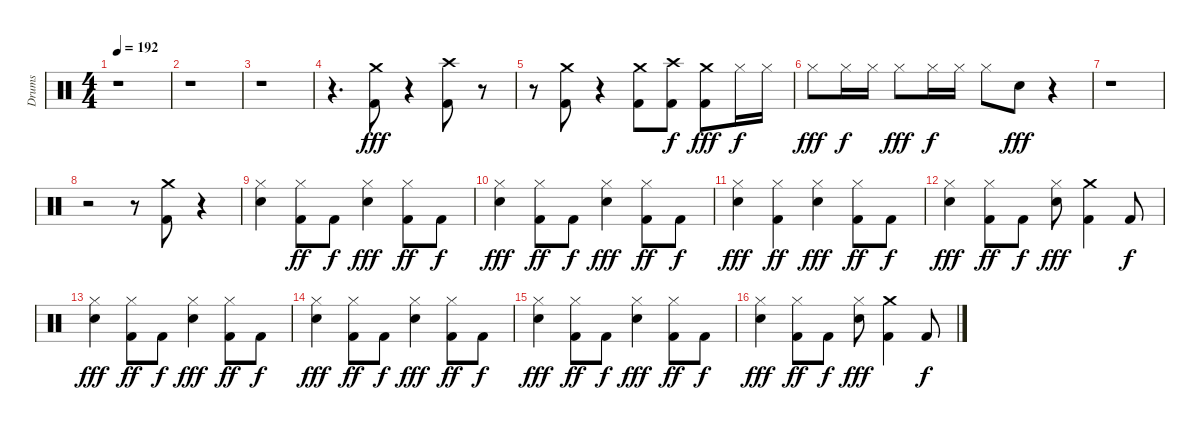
\track ("Drums" "Drums") {instrument percussion}
\staff {score}
\articulation defaults
\ts (4 4)
\tempo 192
\clef neutral
\ks c
r.1{dy fff} |
r.1 |
r.1 |
r.4{d} ("Kick (hit) 2" "Crash medium (hit)").8 r.4 ("Kick (hit) 2" "Crash high (hit)").8 r.8 |
r.8 ("Kick (hit) 2" "Crash medium (hit)").8 r.4 ("Kick (hit) 2" "Crash medium (hit)").8 ("Kick (hit) 2" "Crash high (hit)").8{dy f} ("Kick (hit) 2" "Crash medium (hit)").8{dy fff} "Hi-Hat (closed)".16{dy f} "Hi-Hat (closed)".16 |
"Hi-Hat (closed)".8{dy fff} "Hi-Hat (closed)".16{dy f} "Hi-Hat (closed)".16 "Hi-Hat (closed)".8{dy fff} "Hi-Hat (closed)".16{dy f} "Hi-Hat (closed)".16 "Hi-Hat (closed)".8 "Snare (hit) 2".8{dy fff} r.4 |
r.1 |
r.2 r.8 ("Kick (hit) 2" "Crash medium (hit)").8 r.4 |
("Snare (hit) 2" "Hi-Hat (closed)").4 ("Kick (hit) 2" "Hi-Hat (closed)").8{dy ff} "Kick (hit) 2".8{dy f} ("Snare (hit) 2" "Hi-Hat (closed)").4{dy fff} ("Kick (hit) 2" "Hi-Hat (closed)").8{dy ff} "Kick (hit) 2".8{dy f} |
("Snare (hit) 2" "Hi-Hat (closed)").4{dy fff} ("Kick (hit) 2" "Hi-Hat (closed)").8{dy ff} "Kick (hit) 2".8{dy f} ("Snare (hit) 2" "Hi-Hat (closed)").4{dy fff} ("Kick (hit) 2" "Hi-Hat (closed)").8{dy ff} "Kick (hit) 2".8{dy f} |
("Snare (hit) 2" "Hi-Hat (closed)").4{dy fff} ("Kick (hit) 2" "Hi-Hat (closed)").4{dy ff} ("Snare (hit) 2" "Hi-Hat (closed)").4{dy fff} ("Kick (hit) 2" "Hi-Hat (closed)").8{dy ff} "Kick (hit) 2".8{dy f} |
("Snare (hit) 2" "Hi-Hat (closed)").4{dy fff} ("Kick (hit) 2" "Hi-Hat (closed)").8{dy ff} "Kick (hit) 2".8{dy f} ("Snare (hit) 2" "Hi-Hat (closed)").8{dy fff} ("Kick (hit) 2" "Crash medium (hit)").4 "Kick (hit) 2".8{dy f} |
("Snare (hit) 2" "Hi-Hat (closed)").4{dy fff} ("Kick (hit) 2" "Hi-Hat (closed)").8{dy ff} "Kick (hit) 2".8{dy f} ("Snare (hit) 2" "Hi-Hat (closed)").4{dy fff} ("Kick (hit) 2" "Hi-Hat (closed)").8{dy ff} "Kick (hit) 2".8{dy f} |
("Snare (hit) 2" "Hi-Hat (closed)").4{dy fff} ("Kick (hit) 2" "Hi-Hat (closed)").8{dy ff} "Kick (hit) 2".8{dy f} ("Snare (hit) 2" "Hi-Hat (closed)").4{dy fff} ("Kick (hit) 2" "Hi-Hat (closed)").8{dy ff} "Kick (hit) 2".8{dy f} |
("Snare (hit) 2" "Hi-Hat (closed)").4{dy fff} ("Kick (hit) 2" "Hi-Hat (closed)").8{dy ff} "Kick (hit) 2".8{dy f} ("Snare (hit) 2" "Hi-Hat (closed)").4{dy fff} ("Kick (hit) 2" "Hi-Hat (closed)").8{dy ff} "Kick (hit) 2".8{dy f} |
("Snare (hit) 2" "Hi-Hat (closed)").4{dy fff} ("Kick (hit) 2" "Hi-Hat (closed)").8{dy ff} "Kick (hit) 2".8{dy f} ("Snare (hit) 2" "Hi-Hat (closed)").8{dy fff} ("Kick (hit) 2" "Crash medium (hit)").4 "Kick (hit) 2".8{dy f}
